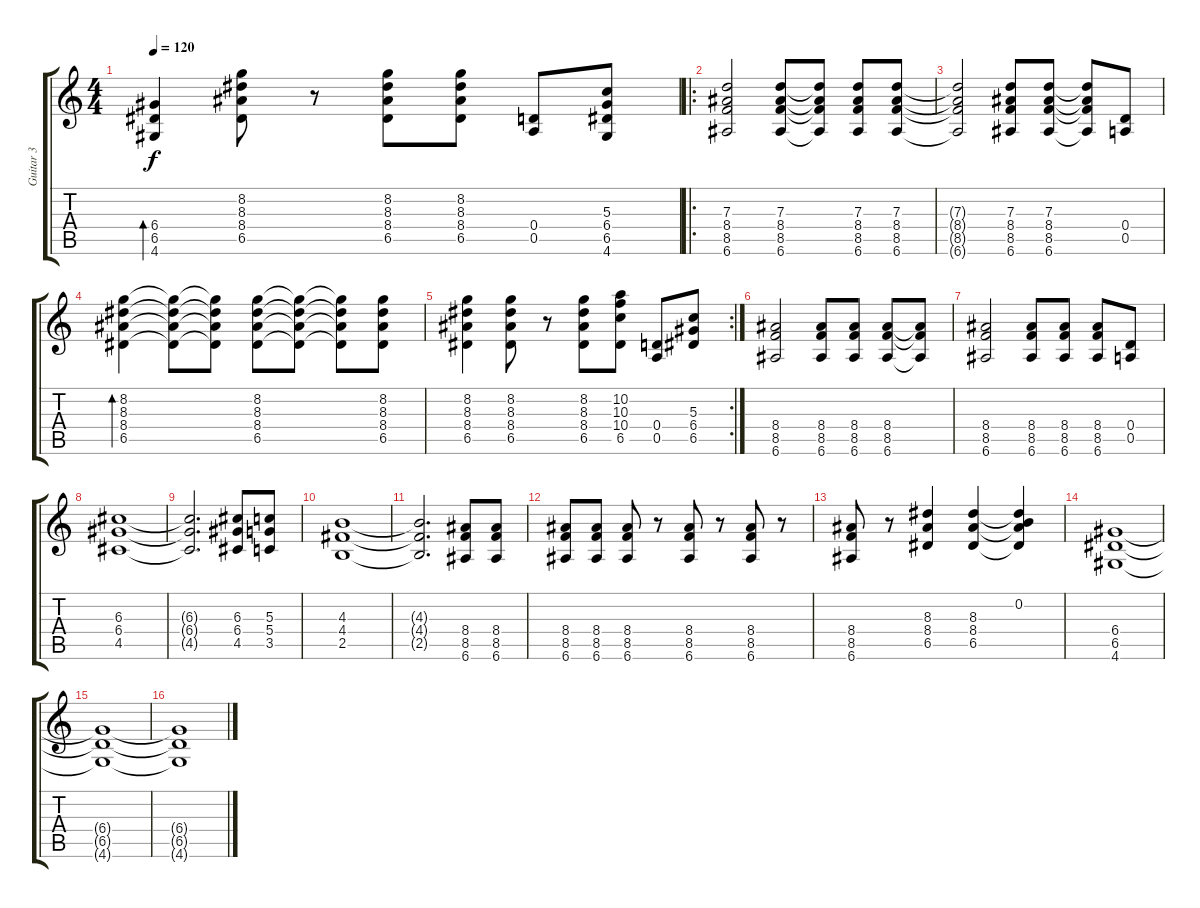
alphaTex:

\track ("Guitar 3" "Guitar 3") {instrument distortionguitar}
\staff {score tabs}
\tuning (E4 B3 G3 D3 A2 E2) {hide}
\ts (4 4)
\tempo 120
\clef g2
\ks c
(6.4{t} 6.5{t} 4.6{t}).4{bd 120 dy f} (8.2 8.3 8.4 6.5).8 r.8 (8.2 8.3 8.4 6.5).8 (8.2 8.3 8.4 6.5).8 (0.4 0.5).8 (5.3 6.4 6.5 4.6).8 |
\ro
(7.3 8.4 8.5 6.6).2 (7.3 8.4 8.5 6.6).8 (7.3{t} 8.4{t} 8.5{t} 6.6{t}).8 (7.3 8.4 8.5 6.6).8 (7.3 8.4 8.5 6.6).8 |
(7.3{t} 8.4{t} 8.5{t} 6.6{t}).2 (7.3 8.4 8.5 6.6).8 (7.3 8.4 8.5 6.6).8 (7.3{t} 8.4{t} 8.5{t} 6.6{t}).8 (0.4 0.5).8 |
(8.2 8.3 8.4 6.5).4{bd 120} (8.2{t} 8.3{t} 8.4{t} 6.5{t}).8 (8.2{t} 8.3{t} 8.4{t} 6.5{t}).8 (8.2 8.3 8.4 6.5).8 (8.2{t} 8.3{t} 8.4{t} 6.5{t}).8 (8.2{t} 8.3{t} 8.4{t} 6.5{t}).8 (8.2 8.3 8.4 6.5).8 |
\rc 2
(8.2 8.3 8.4 6.5).4 (8.2 8.3 8.4 6.5).8 r.8 (8.2 8.3 8.4 6.5).8 (10.2 10.3 10.4 6.5).8 (0.4 0.5).8 (5.3 6.4 6.5).8 |
(8.4 8.5 6.6).2 (8.4 8.5 6.6).8 (8.4 8.5 6.6).8 (8.4 8.5 6.6).8 (8.4{t} 8.5{t} 6.6{t}).8 |
(8.4 8.5 6.6).2 (8.4 8.5 6.6).8 (8.4 8.5 6.6).8 (8.4 8.5 6.6).8 (0.4 0.5).8 |
(6.3 6.4 4.5).1 |
(6.3{t} 6.4{t} 4.5{t}).2{d} (6.3 6.4 4.5).8 (5.3 5.4 3.5).8 |
(4.3 4.4 2.5).1 |
(4.3{t} 4.4{t} 2.5{t}).2{d} (8.4 8.5 6.6).8 (8.4 8.5 6.6).8 |
(8.4 8.5 6.6).8 (8.4 8.5 6.6).8 (8.4 8.5 6.6).8 r.8 (8.4 8.5 6.6).8 r.8 (8.4 8.5 6.6).8 r.8 |
(8.4 8.5 6.6).8 r.8 (8.3 8.4 6.5).4 (8.3 8.4 6.5).4 (0.2 8.3{t} 8.4{t} 6.5{t}).4 |
(6.4 6.5 4.6).1{volume 0} |
(6.4{t} 6.5{t} 4.6{t}).1 |
(6.4{t} 6.5{t} 4.6{t}).1
